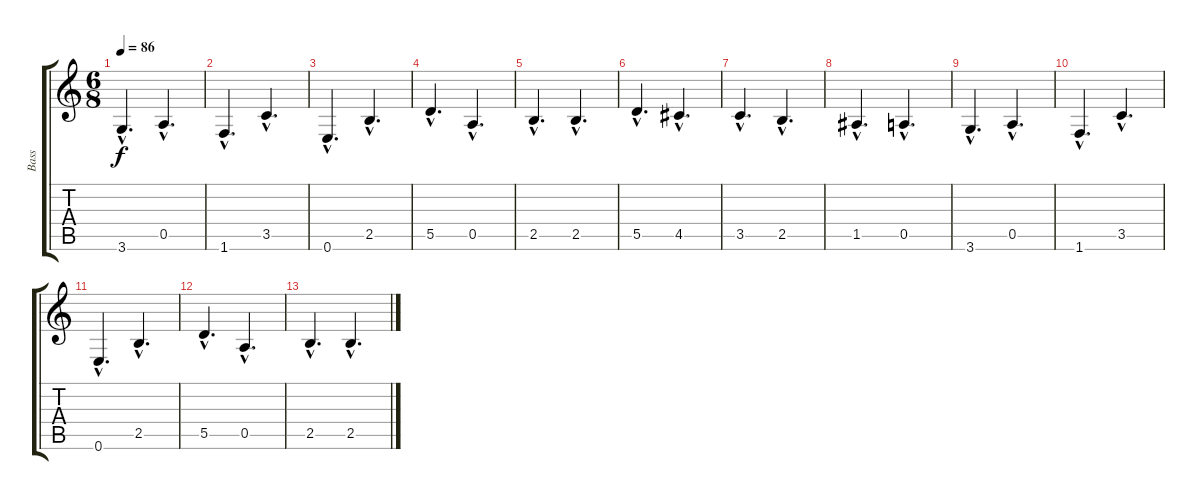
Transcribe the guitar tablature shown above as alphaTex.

\track ("Bass" "Bass") {instrument electricbassfinger}
\staff {score tabs}
\tuning (E4 B3 G3 D3 A2 E2) {hide}
\ts (6 8)
\tempo 86
\clef g2
\ks c
3.6{hac}.4{d dy f} 0.5{hac}.4{d} |
1.6{hac}.4{d} 3.5{hac}.4{d} |
0.6{hac}.4{d} 2.5{hac}.4{d} |
5.5{hac}.4{d} 0.5{hac}.4{d} |
2.5{hac}.4{d} 2.5{hac}.4{d} |
5.5{hac}.4{d} 4.5{hac}.4{d volume 14} |
3.5{hac}.4{d volume 12} 2.5{hac}.4{d volume 11} |
1.5{hac}.4{d volume 10} 0.5{hac}.4{d volume 8} |
3.6{hac}.4{d volume 6} 0.5{hac}.4{d volume 6} |
1.6{hac}.4{d volume 4} 3.5{hac}.4{d volume 4} |
0.6{hac}.4{d volume 2} 2.5{hac}.4{d volume 1} |
5.5{hac}.4{d volume 0} 0.5{hac}.4{d volume 0} |
2.5{hac}.4{d} 2.5{hac}.4{d}
